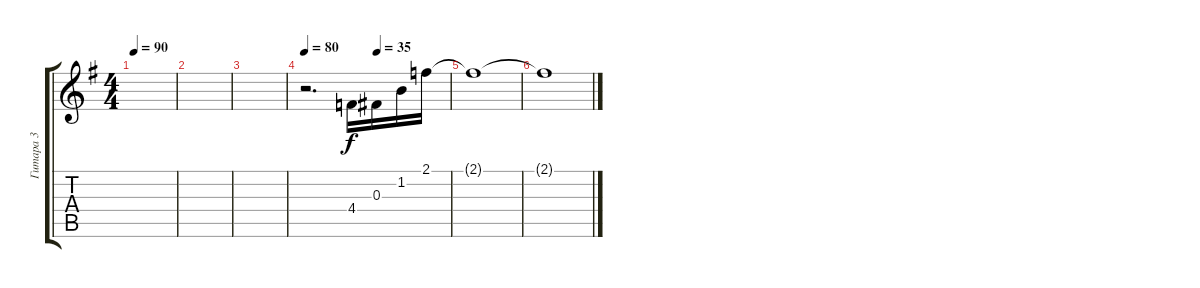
\track ("Гитара 3" "Гитара 3") {instrument distortionguitar}
\staff {score tabs}
\tuning (Eb4 Bb3 Gb3 Db3 Ab2 Eb2) {hide}
\ts (4 4)
\tempo 90
\clef g2
\ks eminor
|
|
|
\tempo 80
\tempo (35 0.5)
r.2{d volume 13} 4.4.16 0.3.16 1.2.16 2.1.16 |
2.1{t}.1 |
2.1{t}.1
